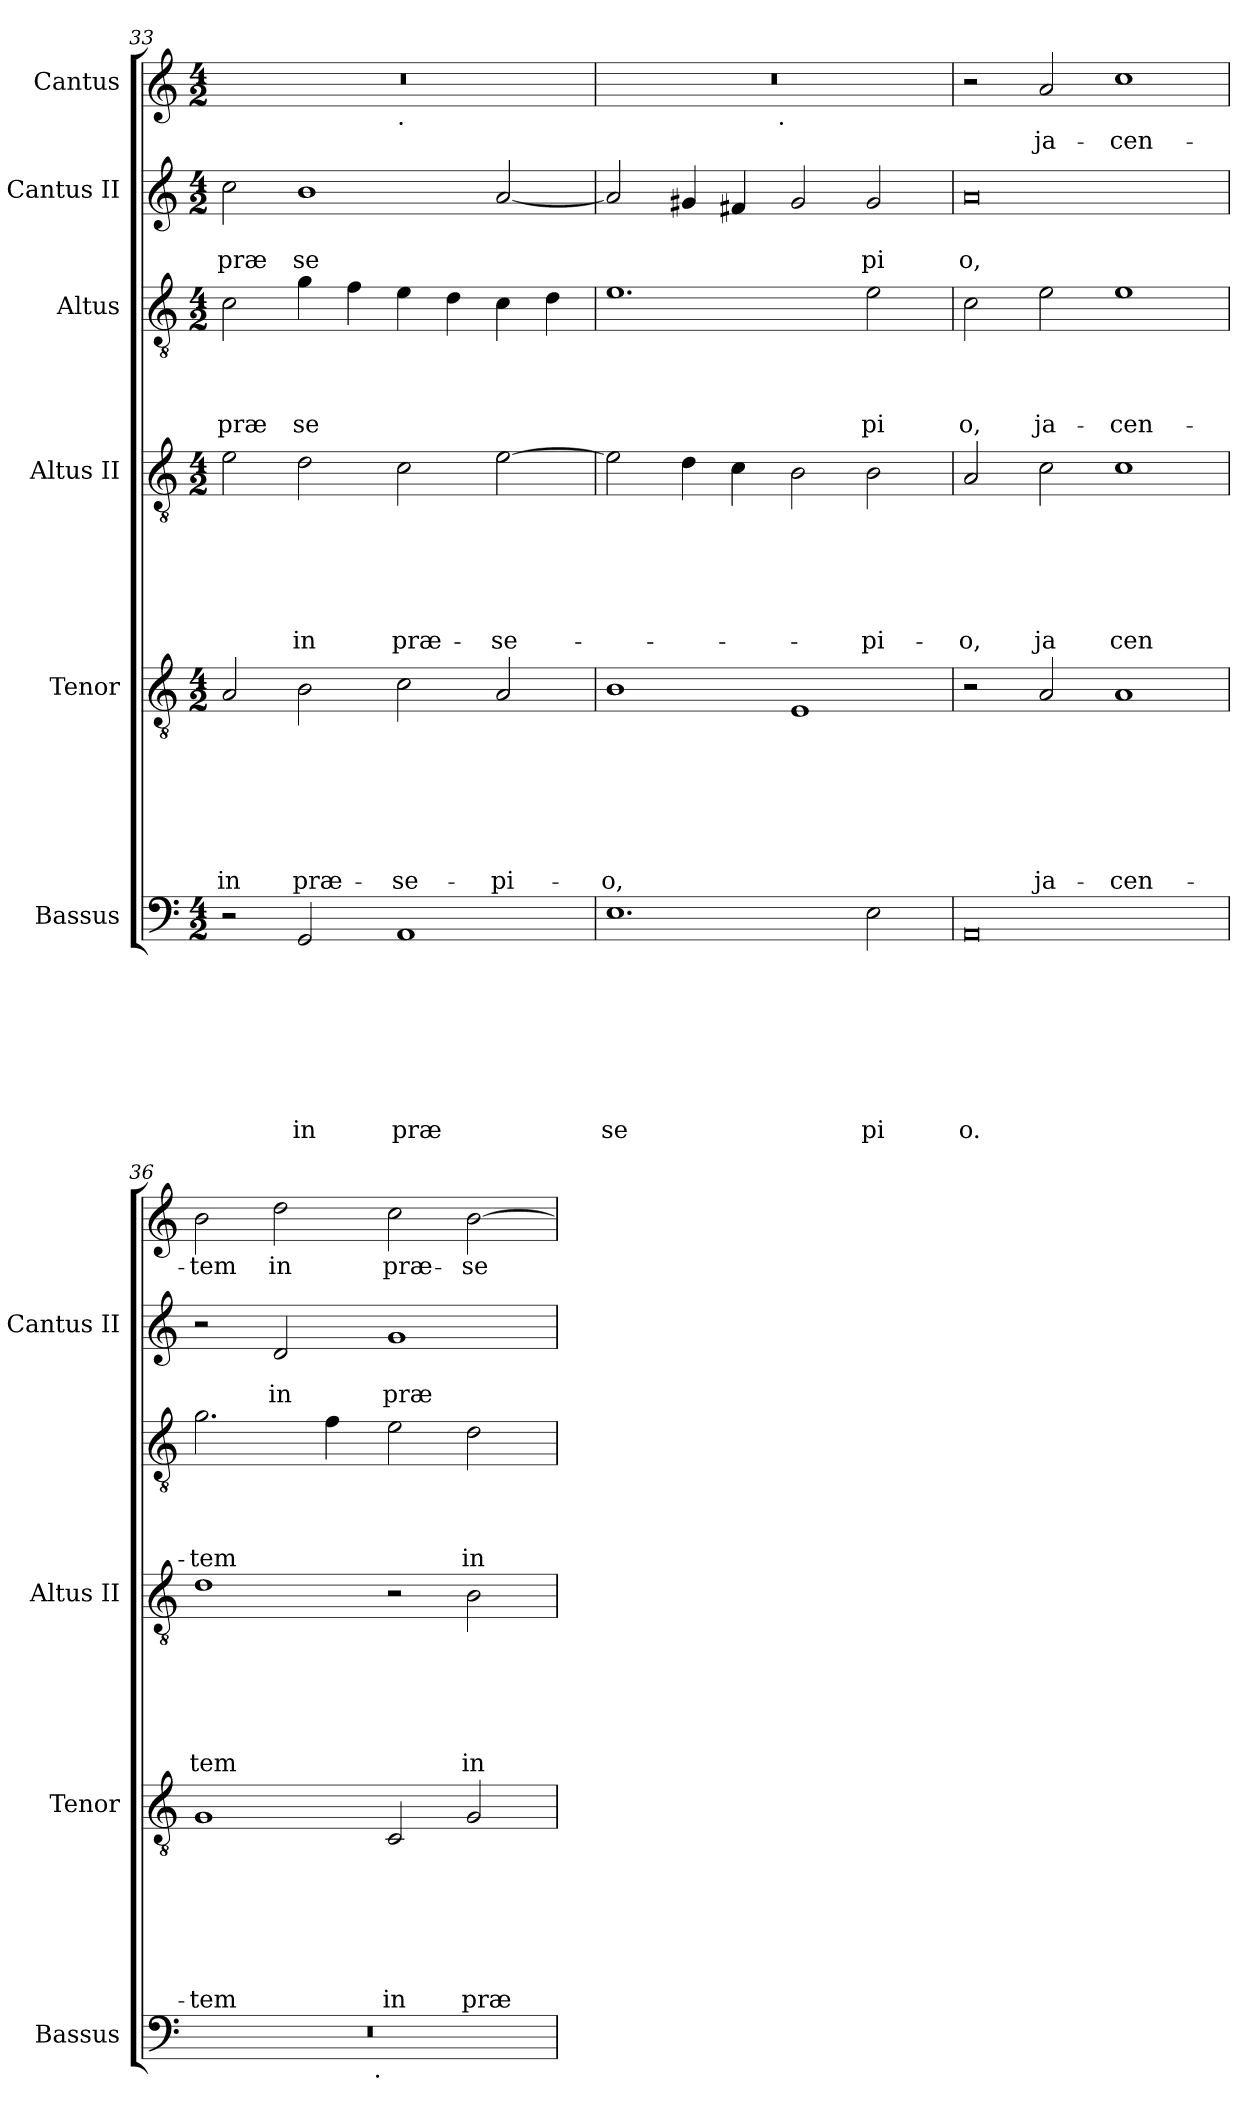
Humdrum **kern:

**kern	**text	**text	**text	**text	**text	**text	**text	**text	**kern	**text	**text	**text	**text	**text	**text	**text	**kern	**text	**text	**text	**text	**text	**text	**kern	**text	**text	**text	**text	**kern	**text	**text	**kern	**text
*part6	*part6	*part6	*part6	*part6	*part6	*part6	*part6	*part6	*part5	*part5	*part5	*part5	*part5	*part5	*part5	*part5	*part4	*part4	*part4	*part4	*part4	*part4	*part4	*part3	*part3	*part3	*part3	*part3	*part2	*part2	*part2	*part1	*part1
*staff6	*staff6	*staff6	*staff6	*staff6	*staff6	*staff6	*staff6	*staff6	*staff5	*staff5	*staff5	*staff5	*staff5	*staff5	*staff5	*staff5	*staff4	*staff4	*staff4	*staff4	*staff4	*staff4	*staff4	*staff3	*staff3	*staff3	*staff3	*staff3	*staff2	*staff2	*staff2	*staff1	*staff1
*I"Bassus	*	*	*	*	*	*	*	*	*I"Tenor	*	*	*	*	*	*	*	*I"Altus II	*	*	*	*	*	*	*I"Altus	*	*	*	*	*I"Cantus II	*	*	*I"Cantus	*
*I'Bassus	*	*	*	*	*	*	*	*	*I'Tenor	*	*	*	*	*	*	*	*I'Altus II	*	*	*	*	*	*	*	*	*	*	*	*I'Cantus II	*	*	*	*
*clefF4	*	*	*	*	*	*	*	*	*clefGv2	*	*	*	*	*	*	*	*clefGv2	*	*	*	*	*	*	*clefGv2	*	*	*	*	*clefG2	*	*	*clefG2	*
*k[]	*	*	*	*	*	*	*	*	*k[]	*	*	*	*	*	*	*	*k[]	*	*	*	*	*	*	*k[]	*	*	*	*	*k[]	*	*	*k[]	*
*C:	*	*	*	*	*	*	*	*	*C:	*	*	*	*	*	*	*	*C:	*	*	*	*	*	*	*C:	*	*	*	*	*C:	*	*	*C:	*
*M4/2	*	*	*	*	*	*	*	*	*M4/2	*	*	*	*	*	*	*	*M4/2	*	*	*	*	*	*	*M4/2	*	*	*	*	*M4/2	*	*	*M4/2	*
=33	=33	=33	=33	=33	=33	=33	=33	=33	=33	=33	=33	=33	=33	=33	=33	=33	=33	=33	=33	=33	=33	=33	=33	=33	=33	=33	=33	=33	=33	=33	=33	=33	=33
!	!	!	!	!	!	!	!	!	!	!	!	!	!	!	!	!LO:LY:b	!	!	!	!	!	!	!	!	!	!	!	!LO:LY:b	!	!	!LO:LY:b	!	!
*	*	*	*	*	*	*	*	*	*	*	*	*	*	*	*	*	*	*	*	*	*	*	*	*	*	*	*	*	*	*	*	*^	*
2r	.	.	.	.	.	.	.	.	2A/	.	.	.	.	.	.	in	2e\	.	.	.	.	.	.	2c\	.	.	.	præ	2cc\	.	præ	0r	1ryy	.
!	!	!	!	!	!	!	!	!LO:LY:b	!	!	!	!	!	!	!	!LO:LY:b	!	!	!	!	!	!	!LO:LY:b	!	!	!	!	!LO:LY:b	!	!	!LO:LY:b	!	!	!
2GG/	.	.	.	.	.	.	.	in	2B\	.	.	.	.	.	.	præ-	2d\	.	.	.	.	.	in	4g\	.	.	.	se	1b	.	se	.	.	.
.	.	.	.	.	.	.	.	.	.	.	.	.	.	.	.	.	.	.	.	.	.	.	.	4f\	.	.	.	.	.	.	.	.	.	.
!	!	!	!	!	!	!	!	!	!	!	!	!	!	!	!	!	!	!	!	!	!	!	!	!	!	!	!	!	!	!	!	!	!LO:TX:b:t=.	!
!	!	!	!	!	!	!	!	!LO:LY:b	!	!	!	!	!	!	!	!LO:LY:b	!	!	!	!	!	!	!LO:LY:b	!	!	!	!	!	!	!	!	!	!	!
1AA	.	.	.	.	.	.	.	præ	2c\	.	.	.	.	.	.	-se-	2c\	.	.	.	.	.	præ-	4e\	.	.	.	.	.	.	.	.	1ryy	.
.	.	.	.	.	.	.	.	.	.	.	.	.	.	.	.	.	.	.	.	.	.	.	.	4d\	.	.	.	.	.	.	.	.	.	.
!	!	!	!	!	!	!	!	!	!	!	!	!	!	!	!	!LO:LY:b	!	!	!	!	!	!	!LO:LY:b	!	!	!	!	!	!	!	!	!	!	!
.	.	.	.	.	.	.	.	.	2A/	.	.	.	.	.	.	-pi-	[>2e\	.	.	.	.	.	-se-	4c\	.	.	.	.	[<2a/	.	.	.	.	.
.	.	.	.	.	.	.	.	.	.	.	.	.	.	.	.	.	.	.	.	.	.	.	.	4d\	.	.	.	.	.	.	.	.	.	.
=34	=34	=34	=34	=34	=34	=34	=34	=34	=34	=34	=34	=34	=34	=34	=34	=34	=34	=34	=34	=34	=34	=34	=34	=34	=34	=34	=34	=34	=34	=34	=34	=34	=34	=34
!	!	!	!	!	!	!	!	!LO:LY:b	!	!	!	!	!	!	!	!LO:LY:b	!	!	!	!	!	!	!	!	!	!	!	!	!	!	!	!	!	!
1.E	.	.	.	.	.	.	.	se	1B	.	.	.	.	.	.	-o,	2e\]	.	.	.	.	.	.	1.e	.	.	.	.	2a/]	.	.	0r	2ryy	.
.	.	.	.	.	.	.	.	.	.	.	.	.	.	.	.	.	4d\	.	.	.	.	.	.	.	.	.	.	.	4g#X/	.	.	.	4...ryy	.
.	.	.	.	.	.	.	.	.	.	.	.	.	.	.	.	.	4c\	.	.	.	.	.	.	.	.	.	.	.	4f#X/	.	.	.	.	.
!	!	!	!	!	!	!	!	!	!	!	!	!	!	!	!	!	!	!	!	!	!	!	!	!	!	!	!	!	!	!	!	!	!LO:TX:b:t=.	!
.	.	.	.	.	.	.	.	.	.	.	.	.	.	.	.	.	.	.	.	.	.	.	.	.	.	.	.	.	.	.	.	.	1ryy	.
.	.	.	.	.	.	.	.	.	1E	.	.	.	.	.	.	.	2B\	.	.	.	.	.	.	.	.	.	.	.	2g#/	.	.	.	.	.
!	!	!	!	!	!	!	!	!LO:LY:b	!	!	!	!	!	!	!	!	!	!	!	!	!	!	!LO:LY:b	!	!	!	!	!LO:LY:b	!	!	!LO:LY:b	!	!	!
2E\	.	.	.	.	.	.	.	pi	.	.	.	.	.	.	.	.	2B\	.	.	.	.	.	-pi-	2e\	.	.	.	pi	2g#/	.	pi	.	.	.
.	.	.	.	.	.	.	.	.	.	.	.	.	.	.	.	.	.	.	.	.	.	.	.	.	.	.	.	.	.	.	.	.	32ryy	.
!!LO:LB:g=z
=35	=35	=35	=35	=35	=35	=35	=35	=35	=35	=35	=35	=35	=35	=35	=35	=35	=35	=35	=35	=35	=35	=35	=35	=35	=35	=35	=35	=35	=35	=35	=35	=35	=35	=35
!	!	!	!	!	!	!	!	!LO:LY:b	!	!	!	!	!	!	!	!	!	!	!	!	!	!	!LO:LY:b	!	!	!	!	!LO:LY:b	!	!	!LO:LY:b	!	!	!
*	*	*	*	*	*	*	*	*	*	*	*	*	*	*	*	*	*	*	*	*	*	*	*	*	*	*	*	*	*	*	*	*v	*v	*
0AA	.	.	.	.	.	.	.	o.	2r	.	.	.	.	.	.	.	2A/	.	.	.	.	.	-o,	2c\	.	.	.	o,	0a	.	o,	2r	.
!	!	!	!	!	!	!	!	!	!	!	!	!	!	!	!	!LO:LY:b	!	!	!	!	!	!	!LO:LY:b	!	!	!	!	!LO:LY:b	!	!	!	!	!LO:LY:b
.	.	.	.	.	.	.	.	.	2A/	.	.	.	.	.	.	ja-	2c\	.	.	.	.	.	ja	2e\	.	.	.	ja-	.	.	.	2a/	ja-
!	!	!	!	!	!	!	!	!	!	!	!	!	!	!	!	!LO:LY:b	!	!	!	!	!	!	!LO:LY:b	!	!	!	!	!LO:LY:b	!	!	!	!	!LO:LY:b
.	.	.	.	.	.	.	.	.	1A	.	.	.	.	.	.	-cen-	1c	.	.	.	.	.	cen	1e	.	.	.	-cen-	.	.	.	1cc	-cen-
=36	=36	=36	=36	=36	=36	=36	=36	=36	=36	=36	=36	=36	=36	=36	=36	=36	=36	=36	=36	=36	=36	=36	=36	=36	=36	=36	=36	=36	=36	=36	=36	=36	=36
!	!	!	!	!	!	!	!	!	!	!	!	!	!	!	!	!LO:LY:b	!	!	!	!	!	!	!LO:LY:b	!	!	!	!	!LO:LY:b	!	!	!	!	!LO:LY:b
*^	*	*	*	*	*	*	*	*	*	*	*	*	*	*	*	*	*	*	*	*	*	*	*	*	*	*	*	*	*	*	*	*	*
0r	2ryy	.	.	.	.	.	.	.	.	1G	.	.	.	.	.	.	-tem	1d	.	.	.	.	.	tem	2.g\	.	.	.	-tem	2r	.	.	2b\	-tem
!	!	!	!	!	!	!	!	!	!	!	!	!	!	!	!	!	!	!	!	!	!	!	!	!	!	!	!	!	!	!	!	!LO:LY:b	!	!LO:LY:b
.	4...ryy	.	.	.	.	.	.	.	.	.	.	.	.	.	.	.	.	.	.	.	.	.	.	.	.	.	.	.	.	2d/	.	in	2dd\	in
.	.	.	.	.	.	.	.	.	.	.	.	.	.	.	.	.	.	.	.	.	.	.	.	.	4f\	.	.	.	.	.	.	.	.	.
!	!LO:TX:b:t=.	!	!	!	!	!	!	!	!	!	!	!	!	!	!	!	!	!	!	!	!	!	!	!	!	!	!	!	!	!	!	!	!	!
.	1ryy	.	.	.	.	.	.	.	.	.	.	.	.	.	.	.	.	.	.	.	.	.	.	.	.	.	.	.	.	.	.	.	.	.
!	!	!	!	!	!	!	!	!	!	!	!	!	!	!	!	!	!LO:LY:b	!	!	!	!	!	!	!	!	!	!	!	!	!	!	!LO:LY:b	!	!LO:LY:b
.	.	.	.	.	.	.	.	.	.	2C/	.	.	.	.	.	.	in	2r	.	.	.	.	.	.	2e\	.	.	.	.	1g	.	præ-	2cc\	præ-
!	!	!	!	!	!	!	!	!	!	!	!	!	!	!	!	!	!LO:LY:b	!	!	!	!	!	!	!LO:LY:b	!	!	!	!	!LO:LY:b	!	!	!	!	!LO:LY:b
.	.	.	.	.	.	.	.	.	.	2G/	.	.	.	.	.	.	præ-	2B\	.	.	.	.	.	in	2d\	.	.	.	in	.	.	.	[>2b\	-se-
.	32ryy	.	.	.	.	.	.	.	.	.	.	.	.	.	.	.	.	.	.	.	.	.	.	.	.	.	.	.	.	.	.	.	.	.
*v	*v	*	*	*	*	*	*	*	*	*	*	*	*	*	*	*	*	*	*	*	*	*	*	*	*	*	*	*	*	*	*	*	*	*
=	=	=	=	=	=	=	=	=	=	=	=	=	=	=	=	=	=	=	=	=	=	=	=	=	=	=	=	=	=	=	=	=	=
*-	*-	*-	*-	*-	*-	*-	*-	*-	*-	*-	*-	*-	*-	*-	*-	*-	*-	*-	*-	*-	*-	*-	*-	*-	*-	*-	*-	*-	*-	*-	*-	*-	*-
